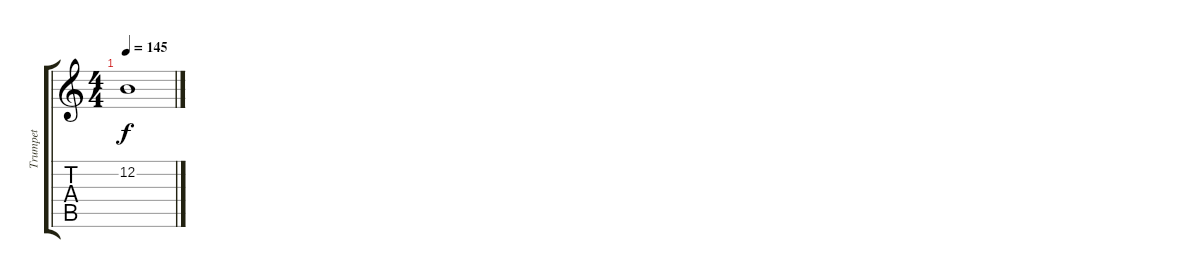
\track ("Trumpet" "Trumpet") {instrument trumpet}
\staff {score tabs}
\tuning (E4 B3 G3 D3 A2 E2) {hide}
\ts (4 4)
\tempo 145
\clef g2
\ks c
12.2.1{dy f}
